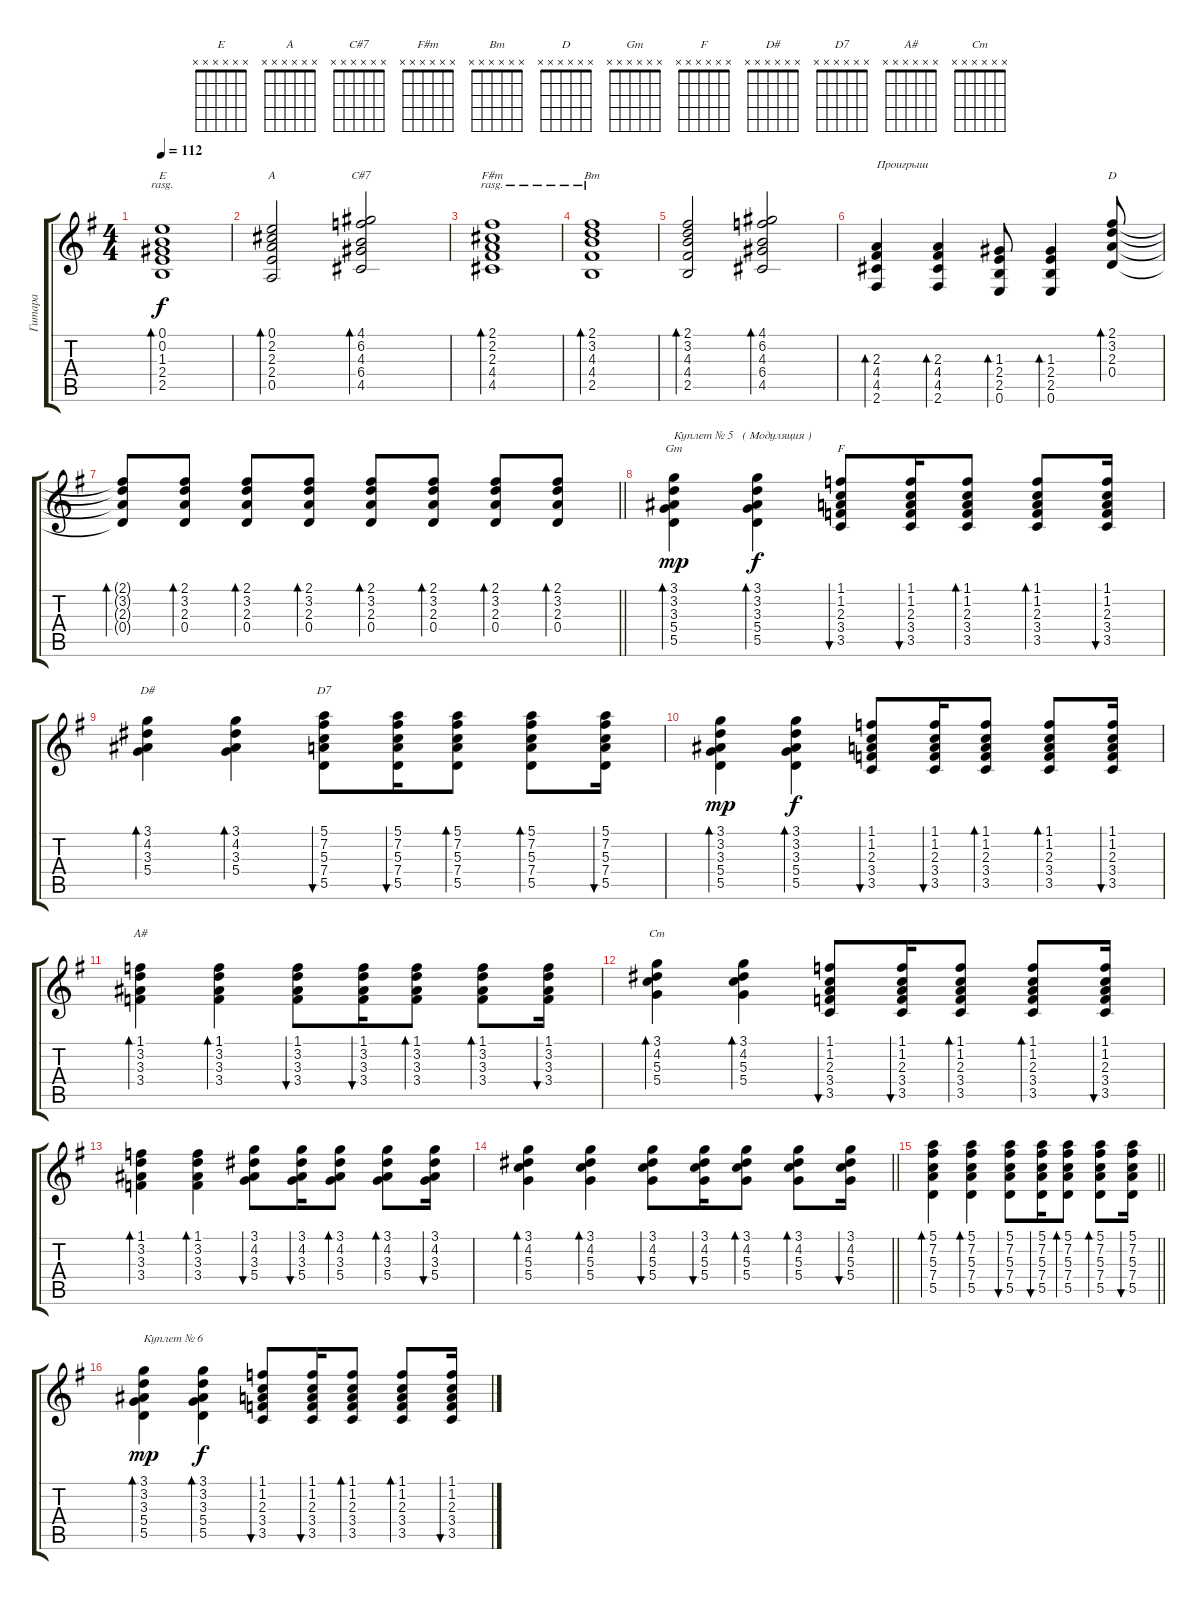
\track ("Гитара" "Гитара") {instrument acousticguitarsteel}
\staff {score tabs}
\tuning (E4 B3 G3 D3 A2 E2) {hide}
\chord ("E" x x x x x x)
\chord ("A" x x x x x x)
\chord ("C#7" x x x x x x)
\chord ("F#m" x x x x x x)
\chord ("Bm" x x x x x x)
\chord ("D" x x x x x x)
\chord ("Gm" x x x x x x)
\chord ("F" x x x x x x)
\chord ("D#" x x x x x x)
\chord ("D7" x x x x x x)
\chord ("A#" x x x x x x)
\chord ("Cm" x x x x x x)
\ts (4 4)
\tempo 112
\clef g2
\ks eminor
(0.1 0.2 1.3 2.4 2.5).1{bd 240 ch "E" rasg ii dy f} |
(0.1 2.2 2.3 2.4 0.5).2{bd 60 ch "A"} (4.1 6.2 4.3 6.4 4.5).2{bd 60 ch "C#7"} |
(2.1 2.2 2.3 4.4 4.5).1{bd 240 ch "F#m" rasg ii} |
(2.1 3.2 4.3 4.4 2.5).1{bd 240 ch "Bm" rasg ii} |
(2.1 3.2 4.3 4.4 2.5).2{bd 60} (4.1 6.2 4.3 6.4 4.5).2{bd 60} |
(2.3 4.4 4.5 2.6).4{bd 60 txt "Проигрыш"} (2.3 4.4 4.5 2.6).4{bd 60} (1.3 2.4 2.5 0.6).8{bd 60} (1.3 2.4 2.5 0.6).4{bd 60} (2.1 3.2 2.3 0.4).8{bd 60 ch "D"} |
\barLineRight lightlight
(2.1{t} 3.2{t} 2.3{t} 0.4{t}).8{bd 60} (2.1 3.2 2.3 0.4).8{bd 60 volume 13} (2.1 3.2 2.3 0.4).8{bd 60} (2.1 3.2 2.3 0.4).8{bd 60} (2.1 3.2 2.3 0.4).8{bd 60} (2.1 3.2 2.3 0.4).8{bd 60} (2.1 3.2 2.3 0.4).8{bd 60} (2.1 3.2 2.3 0.4).8{bd 60} |
(3.1 3.2 3.3 5.4 5.5).4{bd 60 ch "Gm" txt "Куплет № 5   ( Модуляция )" dy mp} (3.1 3.2 3.3 5.4 5.5).4{bd 60 dy f} (1.1 1.2 2.3 3.4 3.5).8{bu 60 ch "F"} (1.1 1.2 2.3 3.4 3.5).16{bu 60} (1.1 1.2 2.3 3.4 3.5).8{bd 60} (1.1 1.2 2.3 3.4 3.5).8{bd 60} (1.1 1.2 2.3 3.4 3.5).16{bu 60} |
(3.1 4.2 3.3 5.4).4{bd 60 ch "D#"} (3.1 4.2 3.3 5.4).4{bd 60} (5.1 7.2 5.3 7.4 5.5).8{bu 60 ch "D7"} (5.1 7.2 5.3 7.4 5.5).16{bu 60} (5.1 7.2 5.3 7.4 5.5).8{bd 60} (5.1 7.2 5.3 7.4 5.5).8{bd 60} (5.1 7.2 5.3 7.4 5.5).16{bu 60} |
(3.1 3.2 3.3 5.4 5.5).4{bd 60 dy mp} (3.1 3.2 3.3 5.4 5.5).4{bd 60 dy f} (1.1 1.2 2.3 3.4 3.5).8{bu 60} (1.1 1.2 2.3 3.4 3.5).16{bu 60} (1.1 1.2 2.3 3.4 3.5).8{bd 60} (1.1 1.2 2.3 3.4 3.5).8{bd 60} (1.1 1.2 2.3 3.4 3.5).16{bu 60} |
(1.1 3.2 3.3 3.4).4{bd 60 ch "A#"} (1.1 3.2 3.3 3.4).4{bd 60} (1.1 3.2 3.3 3.4).8{bu 60} (1.1 3.2 3.3 3.4).16{bu 60} (1.1 3.2 3.3 3.4).8{bd 60} (1.1 3.2 3.3 3.4).8{bd 60} (1.1 3.2 3.3 3.4).16{bu 60} |
(3.1 4.2 5.3 5.4).4{bd 60 ch "Cm"} (3.1 4.2 5.3 5.4).4{bd 60} (1.1 1.2 2.3 3.4 3.5).8{bu 60} (1.1 1.2 2.3 3.4 3.5).16{bu 60} (1.1 1.2 2.3 3.4 3.5).8{bd 60} (1.1 1.2 2.3 3.4 3.5).8{bd 60} (1.1 1.2 2.3 3.4 3.5).16{bu 60} |
(1.1 3.2 3.3 3.4).4{bd 60} (1.1 3.2 3.3 3.4).4{bd 60} (3.1 4.2 3.3 5.4).8{bu 60} (3.1 4.2 3.3 5.4).16{bu 60} (3.1 4.2 3.3 5.4).8{bd 60} (3.1 4.2 3.3 5.4).8{bd 60} (3.1 4.2 3.3 5.4).16{bu 60} |
\barLineRight lightlight
(3.1 4.2 5.3 5.4).4{bd 60} (3.1 4.2 5.3 5.4).4{bd 60} (3.1 4.2 5.3 5.4).8{bu 60} (3.1 4.2 5.3 5.4).16{bu 60} (3.1 4.2 5.3 5.4).8{bd 60} (3.1 4.2 5.3 5.4).8{bd 60} (3.1 4.2 5.3 5.4).16{bu 60} |
\barLineRight lightlight
(5.1 7.2 5.3 7.4 5.5).4{bd 60} (5.1 7.2 5.3 7.4 5.5).4{bd 60} (5.1 7.2 5.3 7.4 5.5).8{bu 60} (5.1 7.2 5.3 7.4 5.5).16{bu 60} (5.1 7.2 5.3 7.4 5.5).8{bd 60} (5.1 7.2 5.3 7.4 5.5).8{bd 60} (5.1 7.2 5.3 7.4 5.5).16{bu 60} |
(3.1 3.2 3.3 5.4 5.5).4{bd 60 txt "Куплет № 6" dy mp} (3.1 3.2 3.3 5.4 5.5).4{bd 60 dy f} (1.1 1.2 2.3 3.4 3.5).8{bu 60} (1.1 1.2 2.3 3.4 3.5).16{bu 60} (1.1 1.2 2.3 3.4 3.5).8{bd 60} (1.1 1.2 2.3 3.4 3.5).8{bd 60} (1.1 1.2 2.3 3.4 3.5).16{bu 60}
